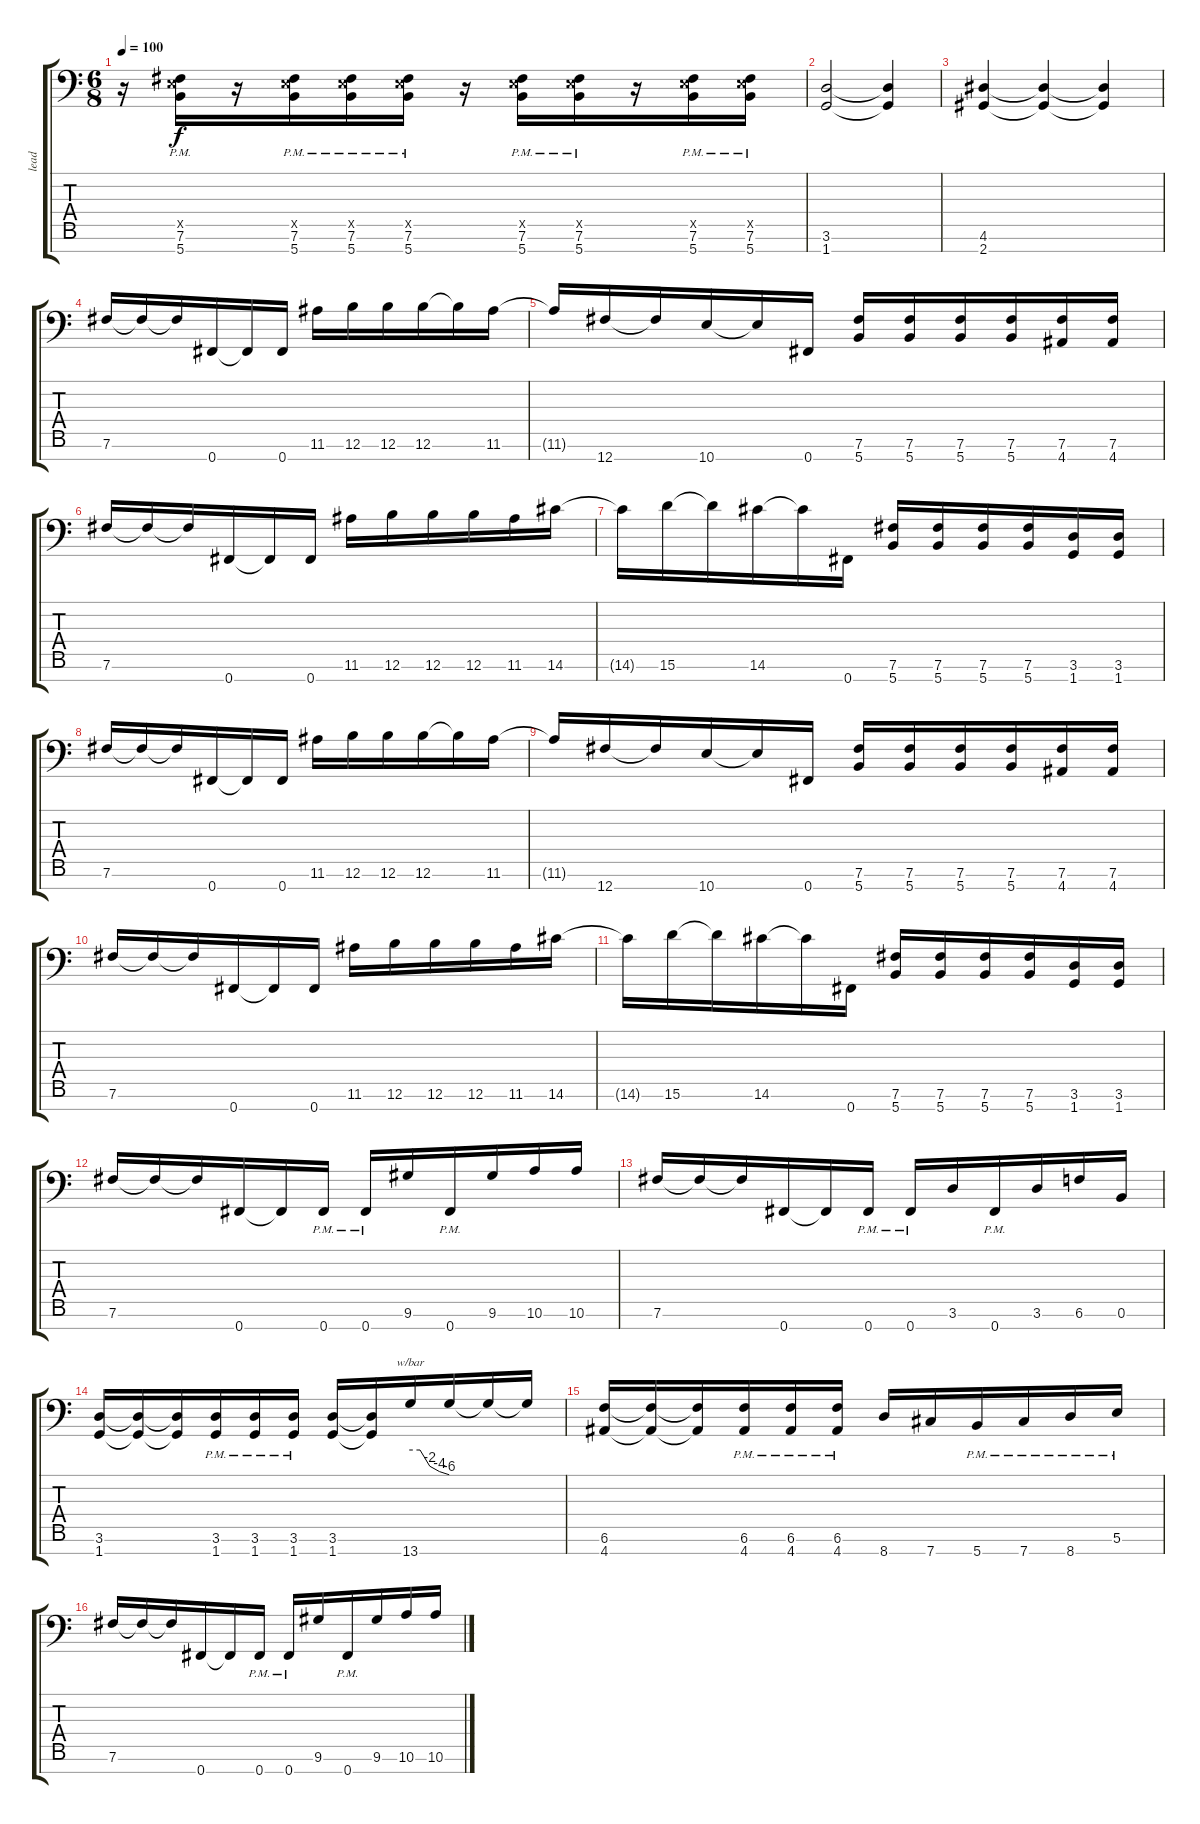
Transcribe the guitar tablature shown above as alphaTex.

\track ("lead" "lead") {instrument distortionguitar}
\staff {score tabs}
\tuning (B3 G3 D3 A2 E2 B1 Gb1) {hide}
\ts (6 8)
\tempo 100
\clef f4
\ks c
r.16{dy f} (0.5{x} 7.6{pm} 5.7{pm}).16 r.16 (0.5{x} 7.6{pm} 5.7{pm}).16 (0.5{x} 7.6{pm} 5.7{pm}).16 (0.5{x} 7.6{pm} 5.7{pm}).16 r.16 (0.5{x} 7.6{pm} 5.7{pm}).16 (0.5{x} 7.6{pm} 5.7{pm}).16 r.16 (0.5{x} 7.6{pm} 5.7{pm}).16 (0.5{x} 7.6{pm} 5.7{pm}).16 |
(3.6 1.7).2 (3.6{t} 1.7{t}).4 |
(4.6 2.7).4 (4.6{t} 2.7{t}).4 (4.6{t} 2.7{t}).4 |
7.6.16 7.6{t}.16 7.6{t}.16 0.7.16 0.7{t}.16 0.7.16 11.6.16 12.6.16 12.6.16 12.6.16 12.6{t}.16 11.6.16 |
11.6{t}.16 12.7.16 12.7{t}.16 10.7.16 10.7{t}.16 0.7.16 (7.6 5.7).16 (7.6 5.7).16 (7.6 5.7).16 (7.6 5.7).16 (7.6 4.7).16 (7.6 4.7).16 |
7.6.16 7.6{t}.16 7.6{t}.16 0.7.16 0.7{t}.16 0.7.16 11.6.16 12.6.16 12.6.16 12.6.16 11.6.16 14.6.16 |
14.6{t}.16 15.6.16 15.6{t}.16 14.6.16 14.6{t}.16 0.7.16 (7.6 5.7).16 (7.6 5.7).16 (7.6 5.7).16 (7.6 5.7).16 (3.6 1.7).16 (3.6 1.7).16 |
7.6.16 7.6{t}.16 7.6{t}.16 0.7.16 0.7{t}.16 0.7.16 11.6.16 12.6.16 12.6.16 12.6.16 12.6{t}.16 11.6.16 |
11.6{t}.16 12.7.16 12.7{t}.16 10.7.16 10.7{t}.16 0.7.16 (7.6 5.7).16 (7.6 5.7).16 (7.6 5.7).16 (7.6 5.7).16 (7.6 4.7).16 (7.6 4.7).16 |
7.6.16 7.6{t}.16 7.6{t}.16 0.7.16 0.7{t}.16 0.7.16 11.6.16 12.6.16 12.6.16 12.6.16 11.6.16 14.6.16 |
14.6{t}.16 15.6.16 15.6{t}.16 14.6.16 14.6{t}.16 0.7.16 (7.6 5.7).16 (7.6 5.7).16 (7.6 5.7).16 (7.6 5.7).16 (3.6 1.7).16 (3.6 1.7).16 |
7.6.16 7.6{t}.16 7.6{t}.16 0.7.16 0.7{t}.16 0.7{pm}.16 0.7{pm}.16 9.6.16 0.7{pm}.16 9.6.16 10.6.16 10.6.16 |
7.6.16 7.6{t}.16 7.6{t}.16 0.7.16 0.7{t}.16 0.7{pm}.16 0.7{pm}.16 3.6.16 0.7{pm}.16 3.6.16 6.6.16 0.6.16 |
(3.6 1.7).16 (3.6{t} 1.7{t}).16 (3.6{t} 1.7{t}).16 (3.6{pm} 1.7{pm}).16 (3.6{pm} 1.7{pm}).16 (3.6{pm} 1.7{pm}).16 (3.6 1.7).16 (3.6{t} 1.7{t}).16 13.7.16{tbe (custom default 0 0 15 0 30 -8 45 -16 60 -24)} 13.7{t}.16 13.7{t}.16 13.7{t}.16 |
(6.6 4.7).16 (6.6{t} 4.7{t}).16 (6.6{t} 4.7{t}).16 (6.6{pm} 4.7{pm}).16 (6.6{pm} 4.7{pm}).16 (6.6{pm} 4.7{pm}).16 8.7.16 7.7.16 5.7{pm}.16 7.7{pm}.16 8.7{pm}.16 5.6{pm}.16 |
7.6.16 7.6{t}.16 7.6{t}.16 0.7.16 0.7{t}.16 0.7{pm}.16 0.7{pm}.16 9.6.16 0.7{pm}.16 9.6.16 10.6.16 10.6.16
